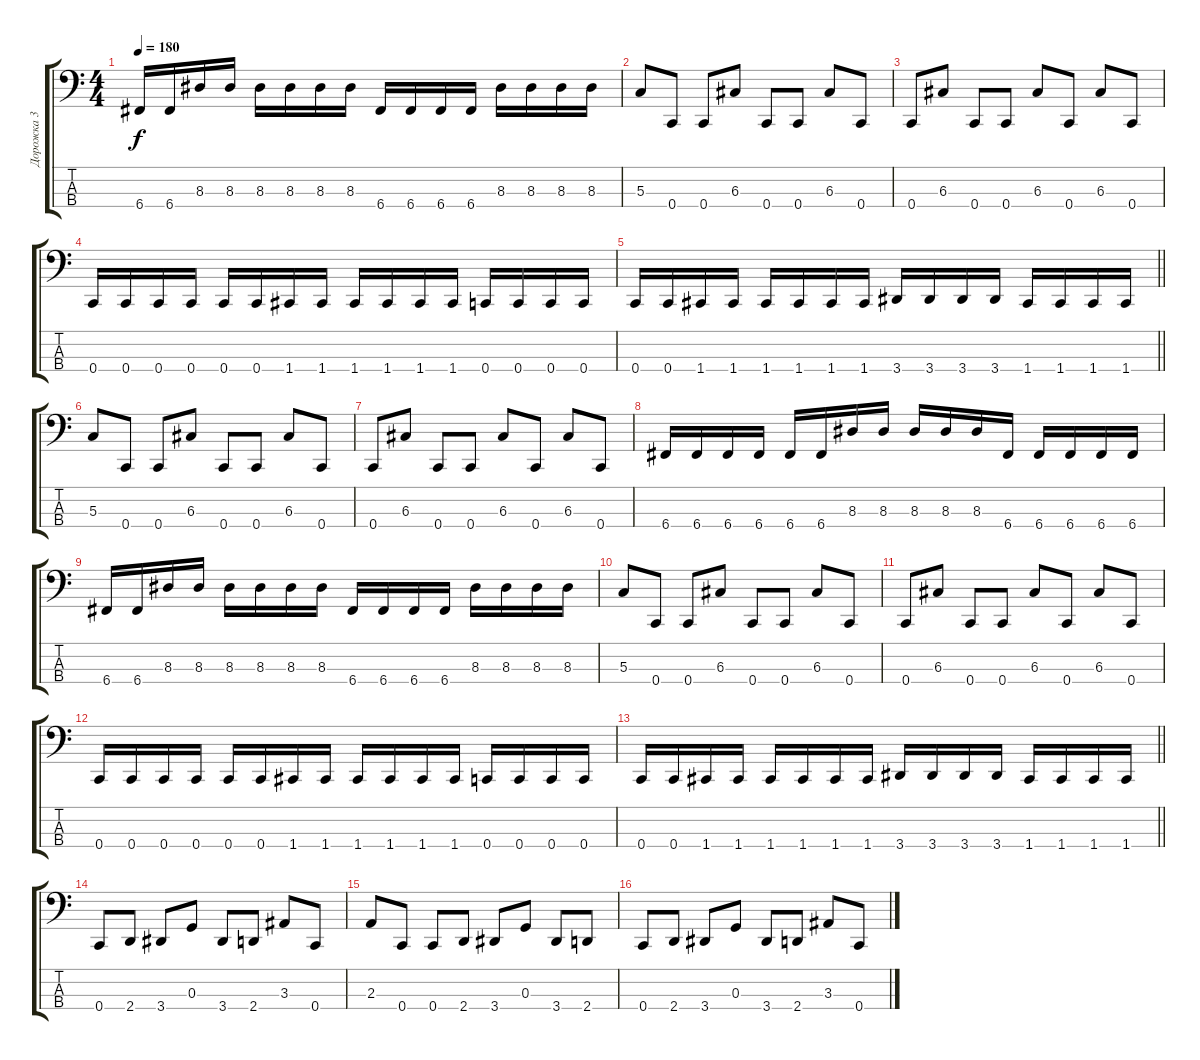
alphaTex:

\track ("Дорожка 3" "Дорожка 3") {instrument electricbassfinger}
\staff {score tabs}
\tuning (F2 C2 G1 C1) {hide}
\ts (4 4)
\tempo 180
\clef f4
\ks c
6.4.16{dy f} 6.4.16 8.3.16 8.3.16 8.3.16 8.3.16 8.3.16 8.3.16 6.4.16 6.4.16 6.4.16 6.4.16 8.3.16 8.3.16 8.3.16 8.3.16 |
5.3.8 0.4.8 0.4.8 6.3.8 0.4.8 0.4.8 6.3.8 0.4.8 |
0.4.8 6.3.8 0.4.8 0.4.8 6.3.8 0.4.8 6.3.8 0.4.8 |
0.4.16 0.4.16 0.4.16 0.4.16 0.4.16 0.4.16 1.4.16 1.4.16 1.4.16 1.4.16 1.4.16 1.4.16 0.4.16 0.4.16 0.4.16 0.4.16 |
\barLineRight lightlight
0.4.16 0.4.16 1.4.16 1.4.16 1.4.16 1.4.16 1.4.16 1.4.16 3.4.16 3.4.16 3.4.16 3.4.16 1.4.16 1.4.16 1.4.16 1.4.16 |
5.3.8 0.4.8 0.4.8 6.3.8 0.4.8 0.4.8 6.3.8 0.4.8 |
0.4.8 6.3.8 0.4.8 0.4.8 6.3.8 0.4.8 6.3.8 0.4.8 |
6.4.16 6.4.16 6.4.16 6.4.16 6.4.16 6.4.16 8.3.16 8.3.16 8.3.16 8.3.16 8.3.16 6.4.16 6.4.16 6.4.16 6.4.16 6.4.16 |
6.4.16 6.4.16 8.3.16 8.3.16 8.3.16 8.3.16 8.3.16 8.3.16 6.4.16 6.4.16 6.4.16 6.4.16 8.3.16 8.3.16 8.3.16 8.3.16 |
5.3.8 0.4.8 0.4.8 6.3.8 0.4.8 0.4.8 6.3.8 0.4.8 |
0.4.8 6.3.8 0.4.8 0.4.8 6.3.8 0.4.8 6.3.8 0.4.8 |
0.4.16 0.4.16 0.4.16 0.4.16 0.4.16 0.4.16 1.4.16 1.4.16 1.4.16 1.4.16 1.4.16 1.4.16 0.4.16 0.4.16 0.4.16 0.4.16 |
\barLineRight lightlight
0.4.16 0.4.16 1.4.16 1.4.16 1.4.16 1.4.16 1.4.16 1.4.16 3.4.16 3.4.16 3.4.16 3.4.16 1.4.16 1.4.16 1.4.16 1.4.16 |
\section ("" "")
0.4.8 2.4.8 3.4.8 0.3.8 3.4.8 2.4.8 3.3.8 0.4.8 |
2.3.8 0.4.8 0.4.8 2.4.8 3.4.8 0.3.8 3.4.8 2.4.8 |
0.4.8 2.4.8 3.4.8 0.3.8 3.4.8 2.4.8 3.3.8 0.4.8
